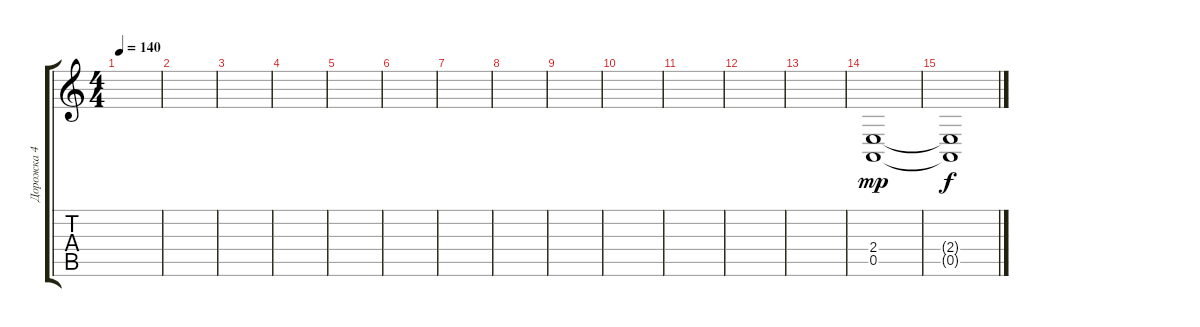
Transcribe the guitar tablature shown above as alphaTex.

\track ("Дорожка 4" "Дорожка 4") {instrument tenorsax}
\staff {score tabs}
\tuning (E4 B3 G3 D3 A2 E2) {hide}
\ts (4 4)
\tempo 140
\clef g2
\ks c
|
|
|
|
|
|
|
|
|
|
|
|
|
(2.4 0.5).1{dy mp} |
(2.4{t} 0.5{t}).1{dy f}
